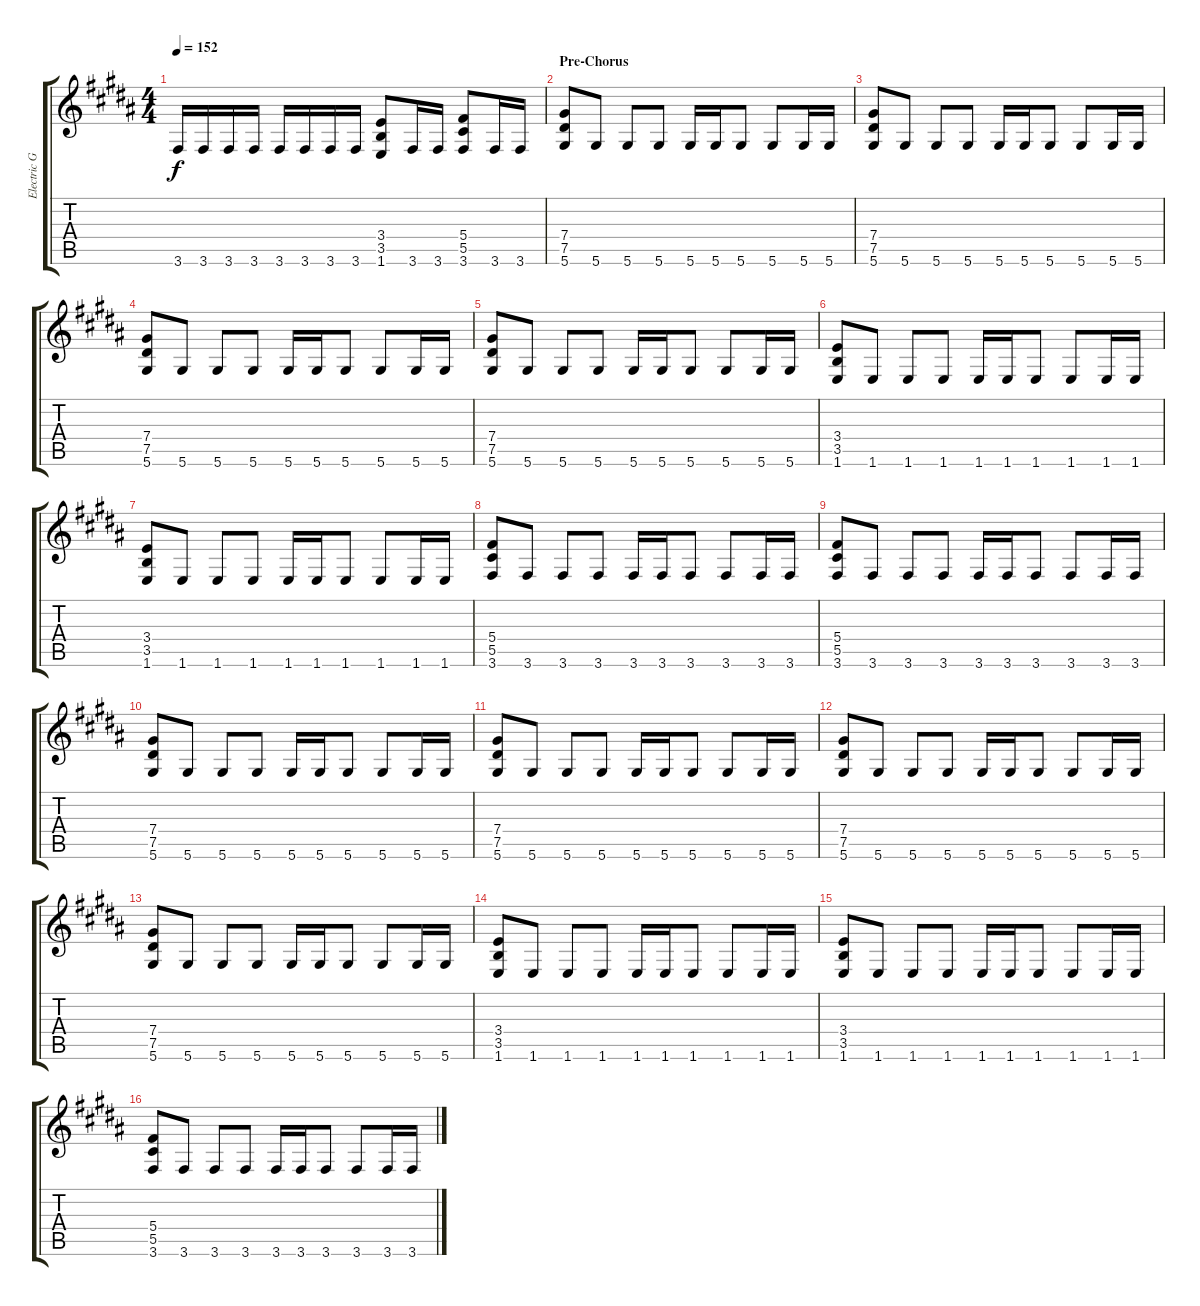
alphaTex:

\track ("Electric Guitar I" "Electric G") {instrument distortionguitar}
\staff {score tabs}
\tuning (Eb4 Bb3 Gb3 Db3 Ab2 Eb2) {hide}
\ts (4 4)
\tempo 152
\clef g2
\ks b
3.6.16{dy f} 3.6.16 3.6.16 3.6.16 3.6.16 3.6.16 3.6.16 3.6.16 (3.4 3.5 1.6).8 3.6.16 3.6.16 (5.4 5.5 3.6).8 3.6.16 3.6.16 |
\section ("" "Pre-Chorus")
(7.4 7.5 5.6).8 5.6.8 5.6.8 5.6.8 5.6.16 5.6.16 5.6.8 5.6.8 5.6.16 5.6.16 |
(7.4 7.5 5.6).8 5.6.8 5.6.8 5.6.8 5.6.16 5.6.16 5.6.8 5.6.8 5.6.16 5.6.16 |
(7.4 7.5 5.6).8 5.6.8 5.6.8 5.6.8 5.6.16 5.6.16 5.6.8 5.6.8 5.6.16 5.6.16 |
(7.4 7.5 5.6).8 5.6.8 5.6.8 5.6.8 5.6.16 5.6.16 5.6.8 5.6.8 5.6.16 5.6.16 |
(3.4 3.5 1.6).8 1.6.8 1.6.8 1.6.8 1.6.16 1.6.16 1.6.8 1.6.8 1.6.16 1.6.16 |
(3.4 3.5 1.6).8 1.6.8 1.6.8 1.6.8 1.6.16 1.6.16 1.6.8 1.6.8 1.6.16 1.6.16 |
(5.4 5.5 3.6).8 3.6.8 3.6.8 3.6.8 3.6.16 3.6.16 3.6.8 3.6.8 3.6.16 3.6.16 |
(5.4 5.5 3.6).8 3.6.8 3.6.8 3.6.8 3.6.16 3.6.16 3.6.8 3.6.8 3.6.16 3.6.16 |
(7.4 7.5 5.6).8 5.6.8 5.6.8 5.6.8 5.6.16 5.6.16 5.6.8 5.6.8 5.6.16 5.6.16 |
(7.4 7.5 5.6).8 5.6.8 5.6.8 5.6.8 5.6.16 5.6.16 5.6.8 5.6.8 5.6.16 5.6.16 |
(7.4 7.5 5.6).8 5.6.8 5.6.8 5.6.8 5.6.16 5.6.16 5.6.8 5.6.8 5.6.16 5.6.16 |
(7.4 7.5 5.6).8 5.6.8 5.6.8 5.6.8 5.6.16 5.6.16 5.6.8 5.6.8 5.6.16 5.6.16 |
(3.4 3.5 1.6).8 1.6.8 1.6.8 1.6.8 1.6.16 1.6.16 1.6.8 1.6.8 1.6.16 1.6.16 |
(3.4 3.5 1.6).8 1.6.8 1.6.8 1.6.8 1.6.16 1.6.16 1.6.8 1.6.8 1.6.16 1.6.16 |
(5.4 5.5 3.6).8 3.6.8 3.6.8 3.6.8 3.6.16 3.6.16 3.6.8 3.6.8 3.6.16 3.6.16
